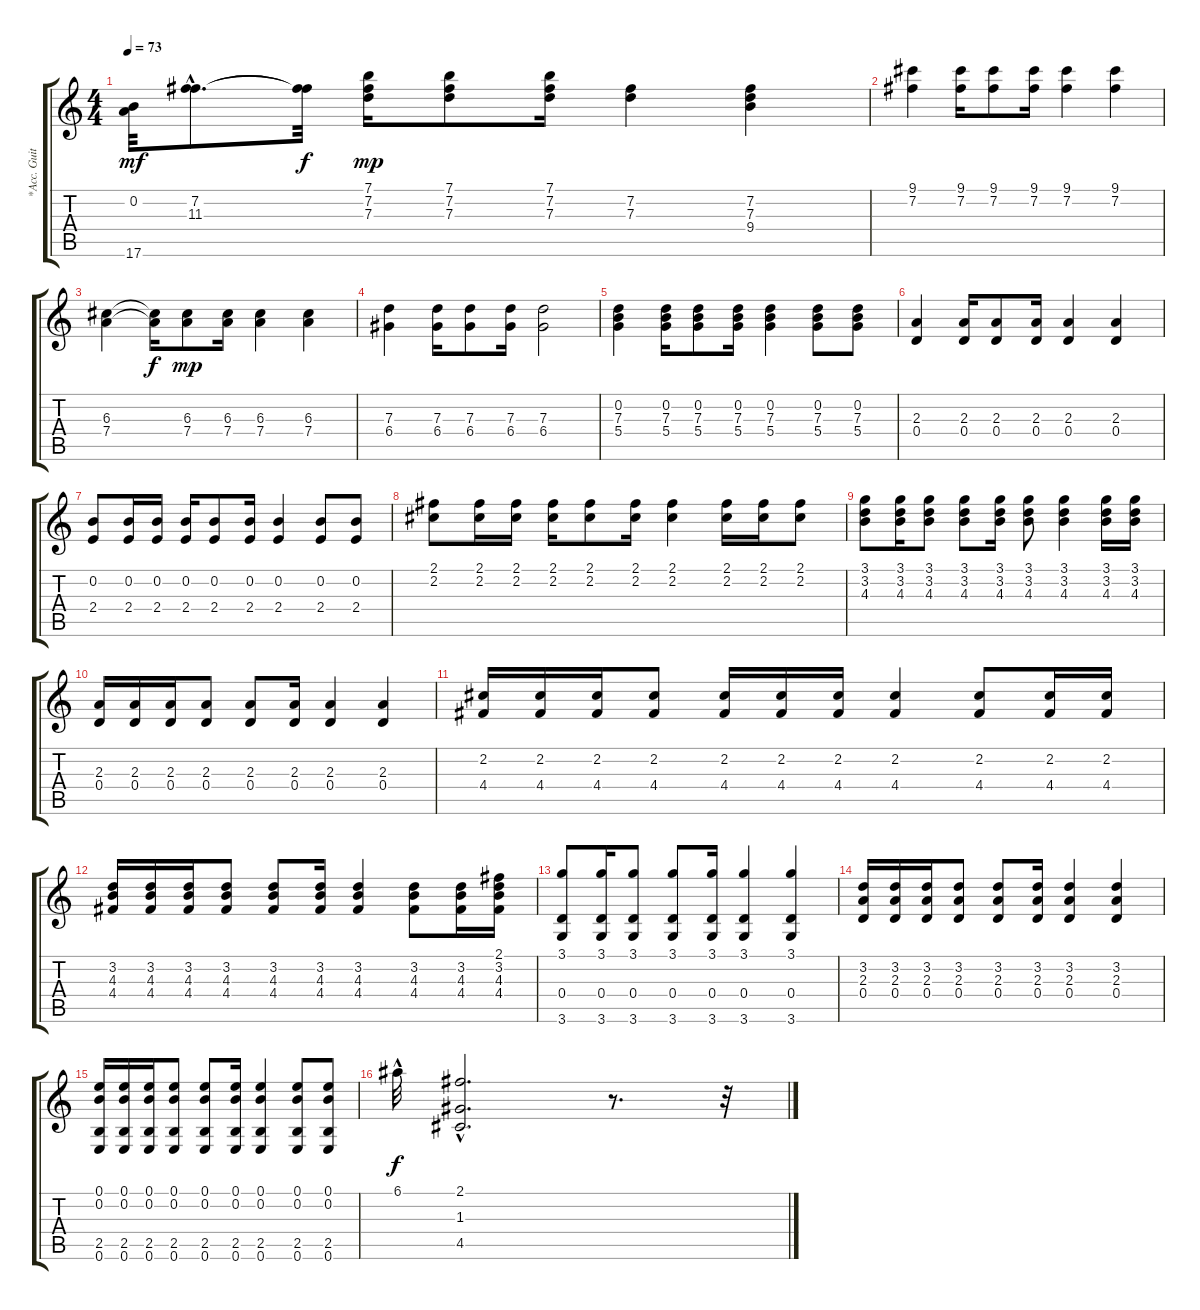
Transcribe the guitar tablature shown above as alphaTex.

\track ("*Acc. Guitar 2 Doubled" "*Acc. Guit") {instrument acousticguitarsteel}
\staff {score tabs}
\tuning (E4 B3 G3 D3 A2 E2) {hide}
\ts (4 4)
\tempo 73
\clef g2
\ks c
(0.2 17.6).32{dy mf} (7.2{hac} 11.3{hac}).8{d} (7.2{t} 11.3{t}).32{dy f} (7.1 7.2 7.3).16{dy mp} (7.1 7.2 7.3).8 (7.1 7.2 7.3).16 (7.2 7.3).4 (7.2 7.3 9.4).4 |
(9.1 7.2).4 (9.1 7.2).16 (9.1 7.2).8 (9.1 7.2).16 (9.1 7.2).4 (9.1 7.2).4 |
(6.3 7.4).4 (6.3{t} 7.4{t}).16{dy f} (6.3 7.4).8{dy mp} (6.3 7.4).16 (6.3 7.4).4 (6.3 7.4).4 |
(7.3 6.4).4 (7.3 6.4).16 (7.3 6.4).8 (7.3 6.4).16 (7.3 6.4).2 |
(0.2 7.3 5.4).4 (0.2 7.3 5.4).16 (0.2 7.3 5.4).8 (0.2 7.3 5.4).16 (0.2 7.3 5.4).4 (0.2 7.3 5.4).8 (0.2 7.3 5.4).8 |
(2.3 0.4).4 (2.3 0.4).16 (2.3 0.4).8 (2.3 0.4).16 (2.3 0.4).4 (2.3 0.4).4 |
(0.2 2.4).8 (0.2 2.4).16 (0.2 2.4).16 (0.2 2.4).16 (0.2 2.4).8 (0.2 2.4).16 (0.2 2.4).4 (0.2 2.4).8 (0.2 2.4).8 |
(2.1 2.2).8 (2.1 2.2).16 (2.1 2.2).16 (2.1 2.2).16 (2.1 2.2).8 (2.1 2.2).16 (2.1 2.2).4 (2.1 2.2).16 (2.1 2.2).16 (2.1 2.2).8 |
(3.1 3.2 4.3).8 (3.1 3.2 4.3).16 (3.1 3.2 4.3).8 (3.1 3.2 4.3).8 (3.1 3.2 4.3).16 (3.1 3.2 4.3).8 (3.1 3.2 4.3).4 (3.1 3.2 4.3).16 (3.1 3.2 4.3).16 |
(2.3 0.4).16 (2.3 0.4).16 (2.3 0.4).16 (2.3 0.4).8 (2.3 0.4).8 (2.3 0.4).16 (2.3 0.4).4 (2.3 0.4).4 |
(2.2 4.4).16 (2.2 4.4).16 (2.2 4.4).16 (2.2 4.4).8 (2.2 4.4).16 (2.2 4.4).16 (2.2 4.4).16 (2.2 4.4).4 (2.2 4.4).8 (2.2 4.4).16 (2.2 4.4).16 |
(3.2 4.3 4.4).16 (3.2 4.3 4.4).16 (3.2 4.3 4.4).16 (3.2 4.3 4.4).8 (3.2 4.3 4.4).8 (3.2 4.3 4.4).16 (3.2 4.3 4.4).4 (3.2 4.3 4.4).8 (3.2 4.3 4.4).16 (2.1 3.2 4.3 4.4).16 |
(3.1 0.4 3.6).8 (3.1 0.4 3.6).16 (3.1 0.4 3.6).8 (3.1 0.4 3.6).8 (3.1 0.4 3.6).16 (3.1 0.4 3.6).4 (3.1 0.4 3.6).4 |
(3.2 2.3 0.4).16 (3.2 2.3 0.4).16 (3.2 2.3 0.4).16 (3.2 2.3 0.4).8 (3.2 2.3 0.4).8 (3.2 2.3 0.4).16 (3.2 2.3 0.4).4 (3.2 2.3 0.4).4 |
(0.1 0.2 2.5 0.6).16 (0.1 0.2 2.5 0.6).16 (0.1 0.2 2.5 0.6).16 (0.1 0.2 2.5 0.6).8 (0.1 0.2 2.5 0.6).8 (0.1 0.2 2.5 0.6).16 (0.1 0.2 2.5 0.6).4 (0.1 0.2 2.5 0.6).8 (0.1 0.2 2.5 0.6).8 |
6.1{hac}.32{dy f} (2.1{hac} 1.3{hac} 4.5{hac}).2{d} r.8{d} r.32
